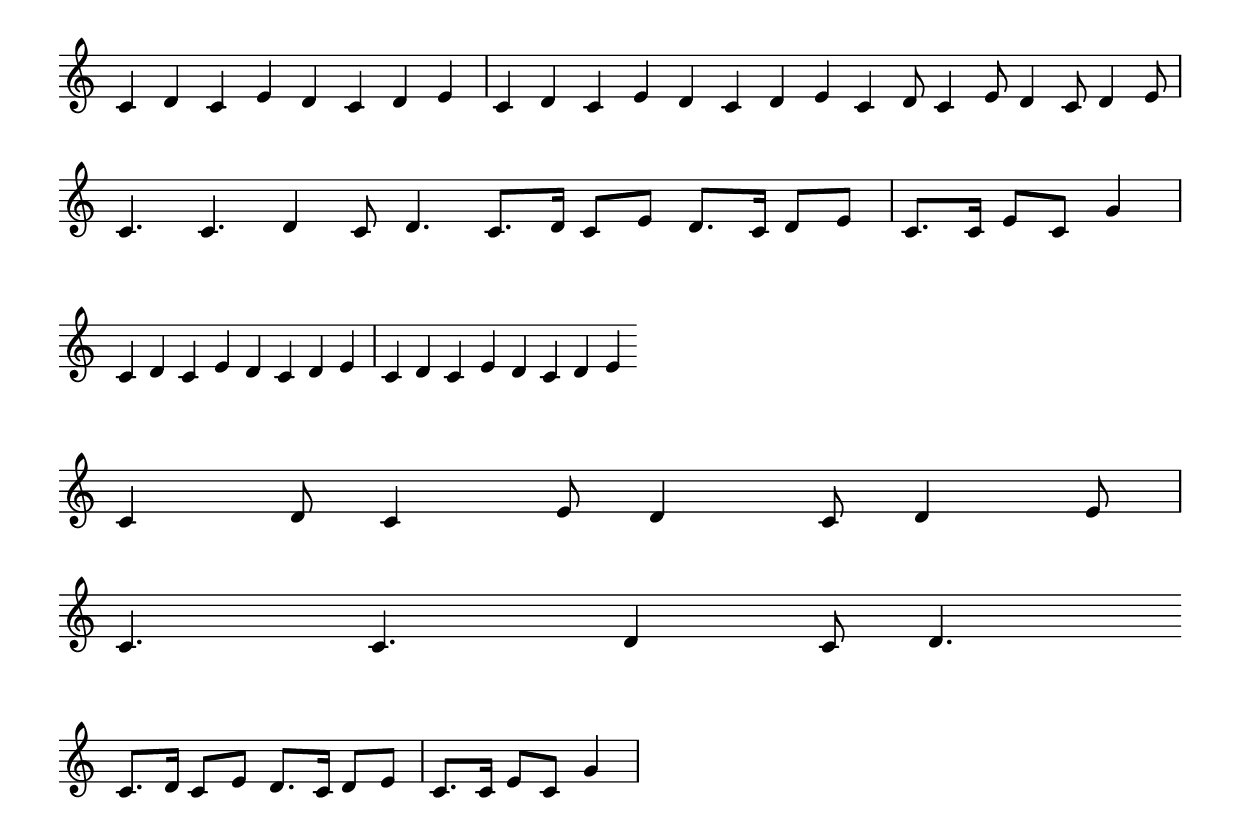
\version "2.4"
\paper{ linewidth=15\cm leftmargin=3\cm rightmargin=3\cm indent=0\mm }

% Figures 24, 25, 26

% First midi direction gives the three figures together, as printed
% Uncomment last three midi directions in turn to generate separate files

\book {

 \score {
  \new Staff \with { \remove "Time_signature_engraver" }
  \relative c' {
   \clef treble
   \set Score.timing = ##f
   c4 d c e d c d e \bar "|" c d c e d c d e \bar ".|."
   c4 d8 c4 e8 d4 c8 d4 e8 \bar "|" \break c4. c d4 c8 d4. \bar ".|."
   \clef treble c8.[ d16] c8[ e8] d8.[ c16] d8[ e8] \bar "|"
   c8.[ c16] e8[ c8] g'4 \bar "|"
  }
  \layout { }
%  \midi { \tempo 4=80 }
 }

 \score {
  \new Staff \with { \remove "Time_signature_engraver" }
  \relative c' {
   \set Score.timing = ##f
   c4 d c e d c d e \bar "|" c d c e d c d e \bar ".|."
  }
%  \midi { \tempo 2=80 }
 }

 \score {
  \new Staff \with { \remove "Time_signature_engraver" }
  \relative c' {
   \set Score.timing = ##f
   c4 d8 c4 e8 d4 c8 d4 e8 \bar "|" \break c4. c d4 c8 d4. \bar ".|."
  }
%  \midi { \tempo 4=120 }
 }

 \score {
  \new Staff \with { \remove "Time_signature_engraver" }
  \relative c' {
   \set Score.timing = ##f
   \clef treble c8.[ d16] c8[ e8] d8.[ c16] d8[ e8] \bar "|"
   c8.[ c16] e8[ c8] g'4 \bar "|"
  }
%  \midi { \tempo 4=80 }
 }

}

